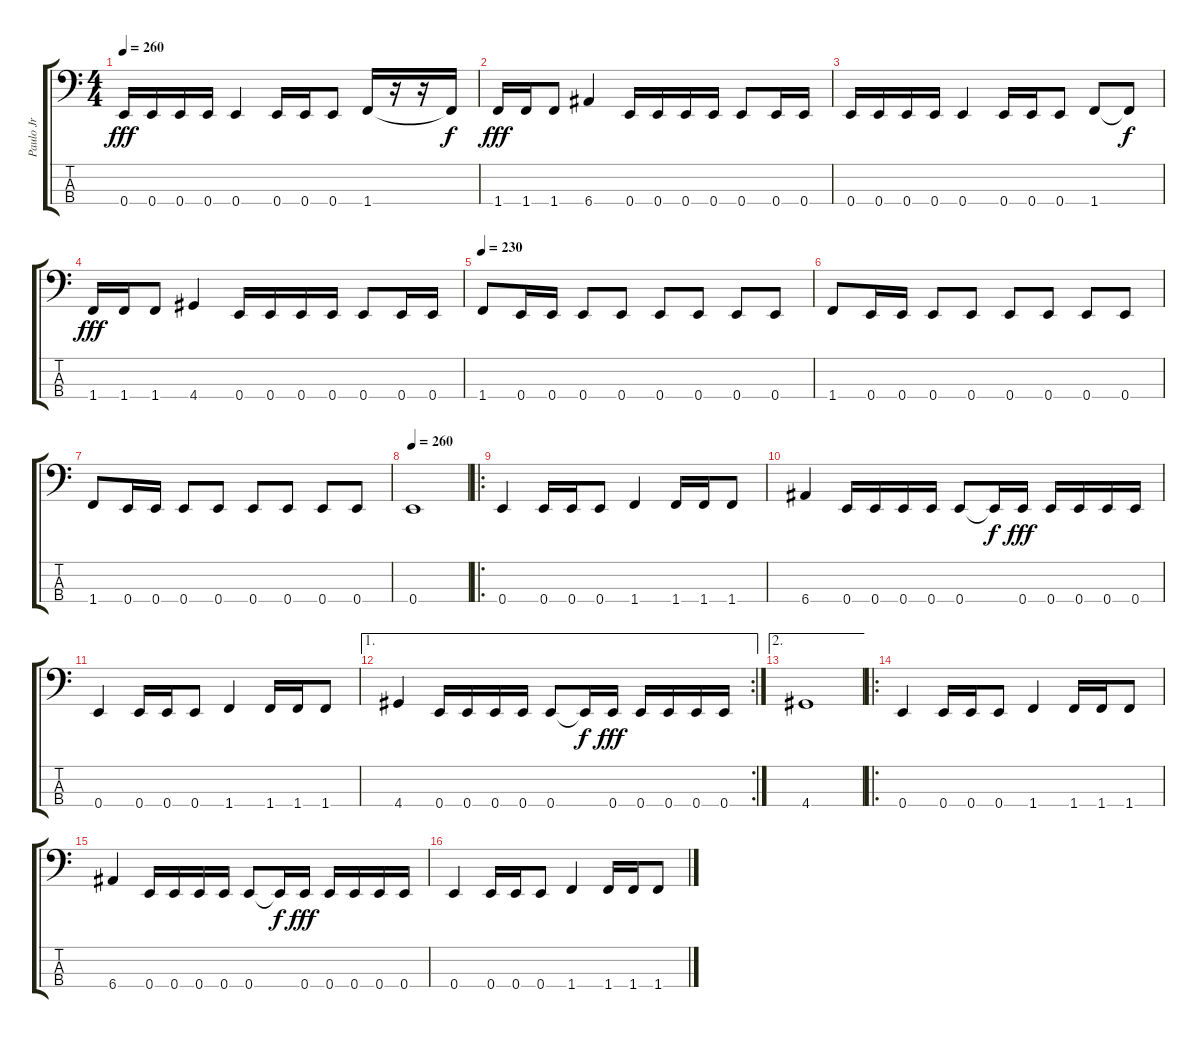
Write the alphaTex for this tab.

\track ("Paulo Jr" "Paulo Jr") {instrument electricbasspick}
\staff {score tabs}
\tuning (G2 D2 A1 E1) {hide}
\ts (4 4)
\tempo 260
\clef f4
\ks c
0.4.16{dy fff} 0.4.16 0.4.16 0.4.16 0.4.4 0.4.16 0.4.16 0.4.8 1.4.16 r.16 r.16 1.4{t}.16{dy f} |
1.4.16{dy fff} 1.4.16 1.4.8 6.4.4 0.4.16 0.4.16 0.4.16 0.4.16 0.4.8 0.4.16 0.4.16 |
0.4.16 0.4.16 0.4.16 0.4.16 0.4.4 0.4.16 0.4.16 0.4.8 1.4.8 1.4{t}.8{dy f} |
1.4.16{dy fff} 1.4.16 1.4.8 4.4.4 0.4.16 0.4.16 0.4.16 0.4.16 0.4.8 0.4.16 0.4.16 |
\tempo 230
1.4.8 0.4.16 0.4.16 0.4.8 0.4.8 0.4.8 0.4.8 0.4.8 0.4.8 |
1.4.8 0.4.16 0.4.16 0.4.8 0.4.8 0.4.8 0.4.8 0.4.8 0.4.8 |
1.4.8 0.4.16 0.4.16 0.4.8 0.4.8 0.4.8 0.4.8 0.4.8 0.4.8 |
\tempo 260
0.4.1 |
\ro
0.4.4 0.4.16 0.4.16 0.4.8 1.4.4 1.4.16 1.4.16 1.4.8 |
6.4.4 0.4.16 0.4.16 0.4.16 0.4.16 0.4.8 0.4{t}.16{dy f} 0.4.16{dy fff} 0.4.16 0.4.16 0.4.16 0.4.16 |
0.4.4 0.4.16 0.4.16 0.4.8 1.4.4 1.4.16 1.4.16 1.4.8 |
\ae 1
\rc 2
4.4.4 0.4.16 0.4.16 0.4.16 0.4.16 0.4.8 0.4{t}.16{dy f} 0.4.16{dy fff} 0.4.16 0.4.16 0.4.16 0.4.16 |
\ae 2
4.4.1 |
\ro
0.4.4 0.4.16 0.4.16 0.4.8 1.4.4 1.4.16 1.4.16 1.4.8 |
6.4.4 0.4.16 0.4.16 0.4.16 0.4.16 0.4.8 0.4{t}.16{dy f} 0.4.16{dy fff} 0.4.16 0.4.16 0.4.16 0.4.16 |
0.4.4 0.4.16 0.4.16 0.4.8 1.4.4 1.4.16 1.4.16 1.4.8
